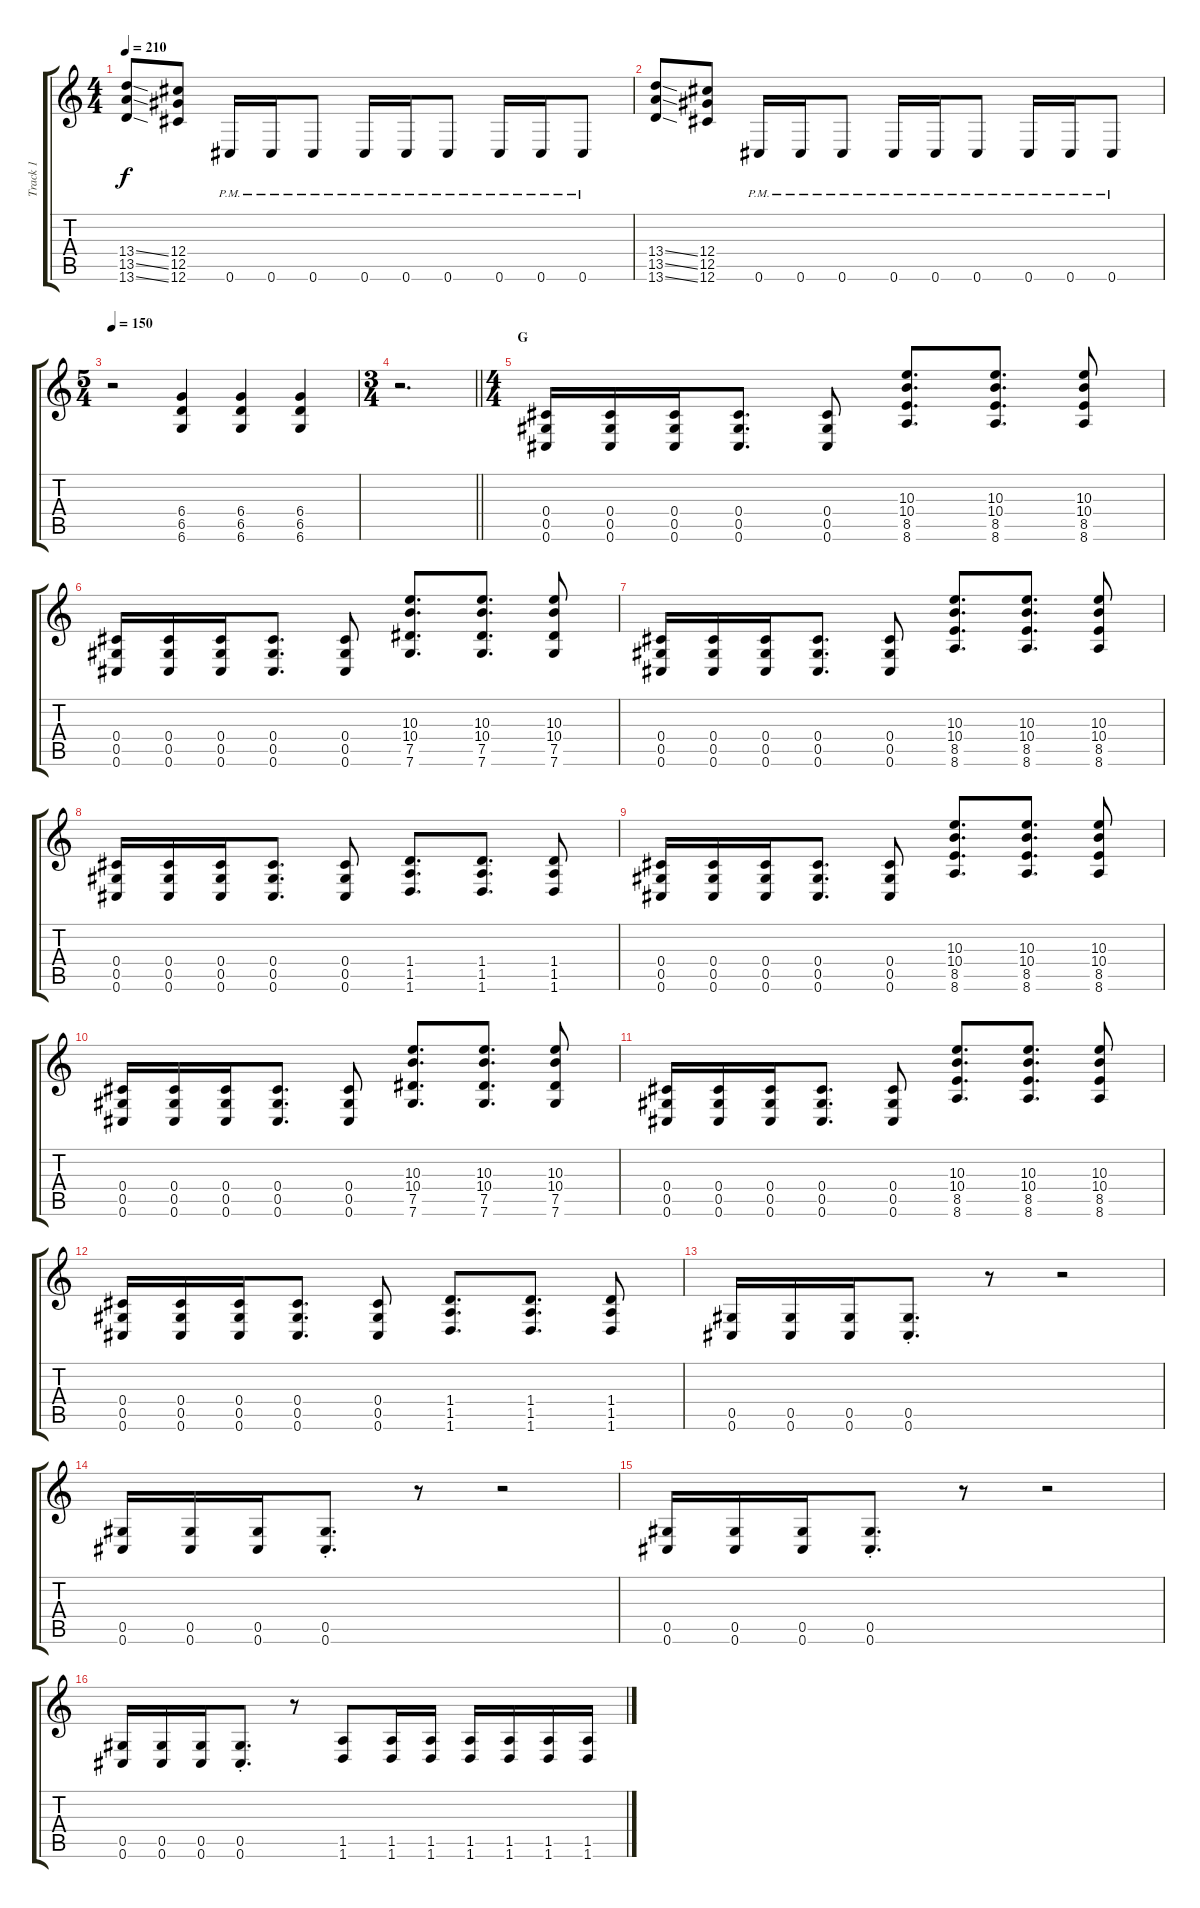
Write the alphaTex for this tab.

\track ("Track 1" "Track 1") {instrument distortionguitar}
\staff {score tabs}
\tuning (Eb4 Bb3 Gb3 Db3 Ab2 Db2) {hide}
\ts (4 4)
\tempo 210
\clef g2
\ks c
(13.4{ss} 13.5{ss} 13.6{ss}).8{dy f} (12.4 12.5 12.6).8 0.6{pm}.16 0.6{pm}.16 0.6{pm}.8 0.6{pm}.16 0.6{pm}.16 0.6{pm}.8 0.6{pm}.16 0.6{pm}.16 0.6{pm}.8 |
(13.4{ss} 13.5{ss} 13.6{ss}).8 (12.4 12.5 12.6).8 0.6{pm}.16 0.6{pm}.16 0.6{pm}.8 0.6{pm}.16 0.6{pm}.16 0.6{pm}.8 0.6{pm}.16 0.6{pm}.16 0.6{pm}.8 |
\ts (5 4)
\tempo 150
r.2 (6.4 6.5 6.6).4 (6.4 6.5 6.6).4 (6.4 6.5 6.6).4 |
\ts (3 4)
\barLineRight lightlight
r.2{d} |
\ts (4 4)
\section ("" "G")
(0.4 0.5 0.6).16{balance 8} (0.4 0.5 0.6).16 (0.4 0.5 0.6).16 (0.4 0.5 0.6).8{d} (0.4 0.5 0.6).8 (10.3 10.4 8.5 8.6).8{d} (10.3 10.4 8.5 8.6).8{d} (10.3 10.4 8.5 8.6).8 |
(0.4 0.5 0.6).16 (0.4 0.5 0.6).16 (0.4 0.5 0.6).16 (0.4 0.5 0.6).8{d} (0.4 0.5 0.6).8 (10.3 10.4 7.5 7.6).8{d} (10.3 10.4 7.5 7.6).8{d} (10.3 10.4 7.5 7.6).8 |
(0.4 0.5 0.6).16 (0.4 0.5 0.6).16 (0.4 0.5 0.6).16 (0.4 0.5 0.6).8{d} (0.4 0.5 0.6).8 (10.3 10.4 8.5 8.6).8{d} (10.3 10.4 8.5 8.6).8{d} (10.3 10.4 8.5 8.6).8 |
(0.4 0.5 0.6).16 (0.4 0.5 0.6).16 (0.4 0.5 0.6).16 (0.4 0.5 0.6).8{d} (0.4 0.5 0.6).8 (1.4 1.5 1.6).8{d} (1.4 1.5 1.6).8{d} (1.4 1.5 1.6).8 |
(0.4 0.5 0.6).16 (0.4 0.5 0.6).16 (0.4 0.5 0.6).16 (0.4 0.5 0.6).8{d} (0.4 0.5 0.6).8 (10.3 10.4 8.5 8.6).8{d} (10.3 10.4 8.5 8.6).8{d} (10.3 10.4 8.5 8.6).8 |
(0.4 0.5 0.6).16 (0.4 0.5 0.6).16 (0.4 0.5 0.6).16 (0.4 0.5 0.6).8{d} (0.4 0.5 0.6).8 (10.3 10.4 7.5 7.6).8{d} (10.3 10.4 7.5 7.6).8{d} (10.3 10.4 7.5 7.6).8 |
(0.4 0.5 0.6).16 (0.4 0.5 0.6).16 (0.4 0.5 0.6).16 (0.4 0.5 0.6).8{d} (0.4 0.5 0.6).8 (10.3 10.4 8.5 8.6).8{d} (10.3 10.4 8.5 8.6).8{d} (10.3 10.4 8.5 8.6).8 |
(0.4 0.5 0.6).16 (0.4 0.5 0.6).16 (0.4 0.5 0.6).16 (0.4 0.5 0.6).8{d} (0.4 0.5 0.6).8 (1.4 1.5 1.6).8{d} (1.4 1.5 1.6).8{d} (1.4 1.5 1.6).8 |
(0.5 0.6).16 (0.5 0.6).16 (0.5 0.6).16 (0.5{st} 0.6{st}).8{d} r.8 r.2 |
(0.5 0.6).16 (0.5 0.6).16 (0.5 0.6).16 (0.5{st} 0.6{st}).8{d} r.8 r.2 |
(0.5 0.6).16 (0.5 0.6).16 (0.5 0.6).16 (0.5{st} 0.6{st}).8{d} r.8 r.2 |
(0.5 0.6).16 (0.5 0.6).16 (0.5 0.6).16 (0.5{st} 0.6{st}).8{d} r.8 (1.5 1.6).8 (1.5 1.6).16 (1.5 1.6).16 (1.5 1.6).16 (1.5 1.6).16 (1.5 1.6).16 (1.5 1.6).16
